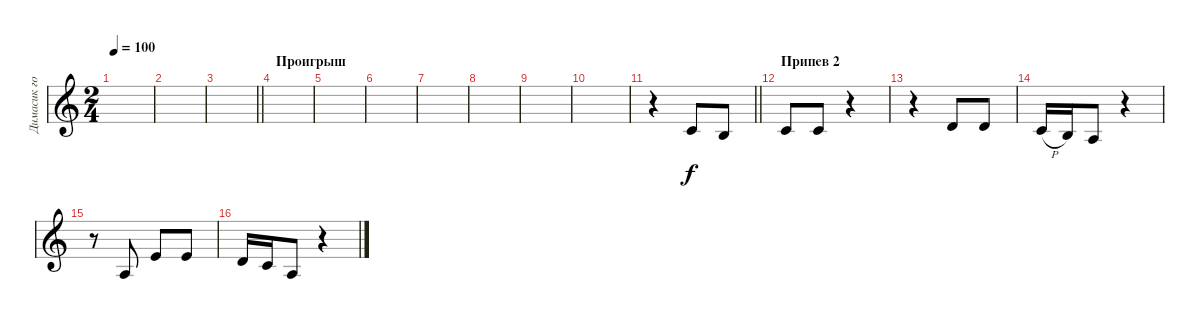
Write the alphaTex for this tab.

\track ("Димасик голос" "Димасик го") {instrument tenorsax}
\staff {score}
\tuning (E4 B3 G3 D3 A2 E2) {hide}
\ts (2 4)
\tempo 100
\clef g2
\ks c
|
|
\barLineRight lightlight
|
\section ("" "Проигрыш")
|
|
|
|
|
|
|
\barLineRight lightlight
r.4 5.3.8 4.3.8 |
\section ("" "Припев 2")
5.3.8 5.3.8 r.4 |
r.4 7.3.8 7.3.8 |
5.3{h}.16 4.3.16 2.3.8 r.4 |
r.8 2.3.8 9.3.8 9.3.8 |
7.3.16 5.3.16 2.3.8 r.4
